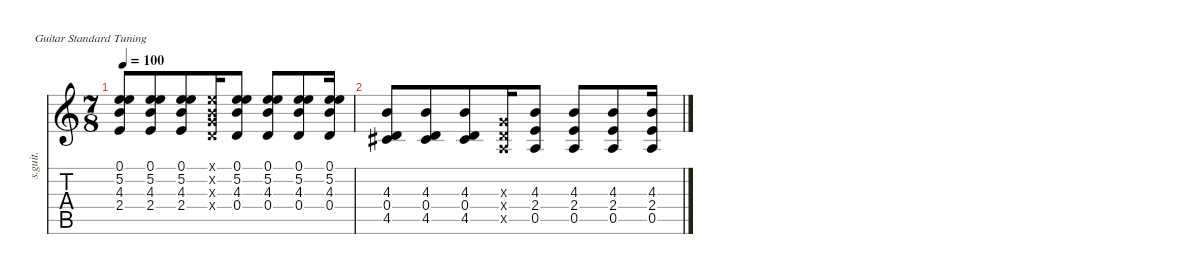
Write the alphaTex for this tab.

\defaultSystemsLayout 4
\hideDynamics
\bracketExtendMode nobrackets
\otherSystemsTrackNameOrientation horizontal
\track ("Steel Guitar" "s.guit.") {instrument acousticguitarsteel}
\staff {score tabs}
\tuning (E4 B3 G3 D3 A2 E2)
\ts (7 8)
\tempo 100
\clef g2
\ks c
(2.4 4.3 5.2 0.1).8{dy mf beam Up} (2.4 4.3 5.2 0.1).8{beam Up} (2.4 4.3 5.2 0.1).8{beam Up} (0.1{x} 0.2{x} 0.3{x} 0.4{x}).16{beam Up} (0.4 4.3 5.2 0.1).8{beam Up} (0.4 4.3 5.2 0.1).8{beam Up} (0.4 4.3 5.2 0.1).8{beam Up} (0.4 4.3 5.2 0.1).16{beam Up} |
(0.4 4.3 4.5{acc #}).8{beam Up} (0.4 4.3 4.5{acc #}).8{beam Up} (0.4 4.3 4.5{acc #}).8{beam Up} (0.3{x} 0.4{x} 0.5{x}).16{beam Up} (2.4 4.3 0.5).8{beam Up} (2.4 4.3 0.5).8{beam Up} (2.4 4.3 0.5).8{beam Up} (2.4 4.3 0.5).16{beam Up}
